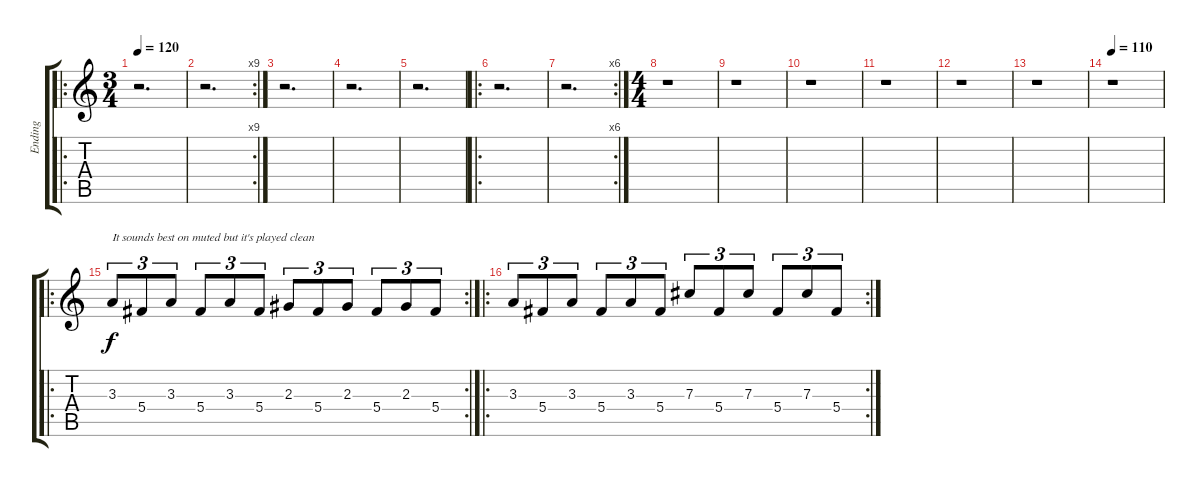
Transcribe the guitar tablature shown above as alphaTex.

\track ("Ending" "Ending") {instrument electricguitarmuted}
\staff {score tabs}
\tuning (Eb4 Bb3 Gb3 Db3 Ab2 Db2) {hide}
\ro
\ts (3 4)
\tempo 120
\clef g2
\ks c
r.2{d dy f} |
\rc 9
r.2{d} |
r.2{d} |
r.2{d} |
r.2{d} |
\ro
r.2{d} |
\rc 6
r.2{d} |
\ts (4 4)
r.1 |
r.1 |
r.1 |
r.1 |
r.1 |
r.1 |
\tempo 110
r.1 |
\ro
\rc 2
3.3.8{tu (3 2) txt "It sounds best on muted but it's played clean"} 5.4.8{tu (3 2)} 3.3.8{tu (3 2)} 5.4.8{tu (3 2)} 3.3.8{tu (3 2)} 5.4.8{tu (3 2)} 2.3.8{tu (3 2)} 5.4.8{tu (3 2)} 2.3.8{tu (3 2)} 5.4.8{tu (3 2)} 2.3.8{tu (3 2)} 5.4.8{tu (3 2)} |
\ro
\rc 2
3.3.8{tu (3 2)} 5.4.8{tu (3 2)} 3.3.8{tu (3 2)} 5.4.8{tu (3 2)} 3.3.8{tu (3 2)} 5.4.8{tu (3 2)} 7.3.8{tu (3 2)} 5.4.8{tu (3 2)} 7.3.8{tu (3 2)} 5.4.8{tu (3 2)} 7.3.8{tu (3 2)} 5.4.8{tu (3 2)}
